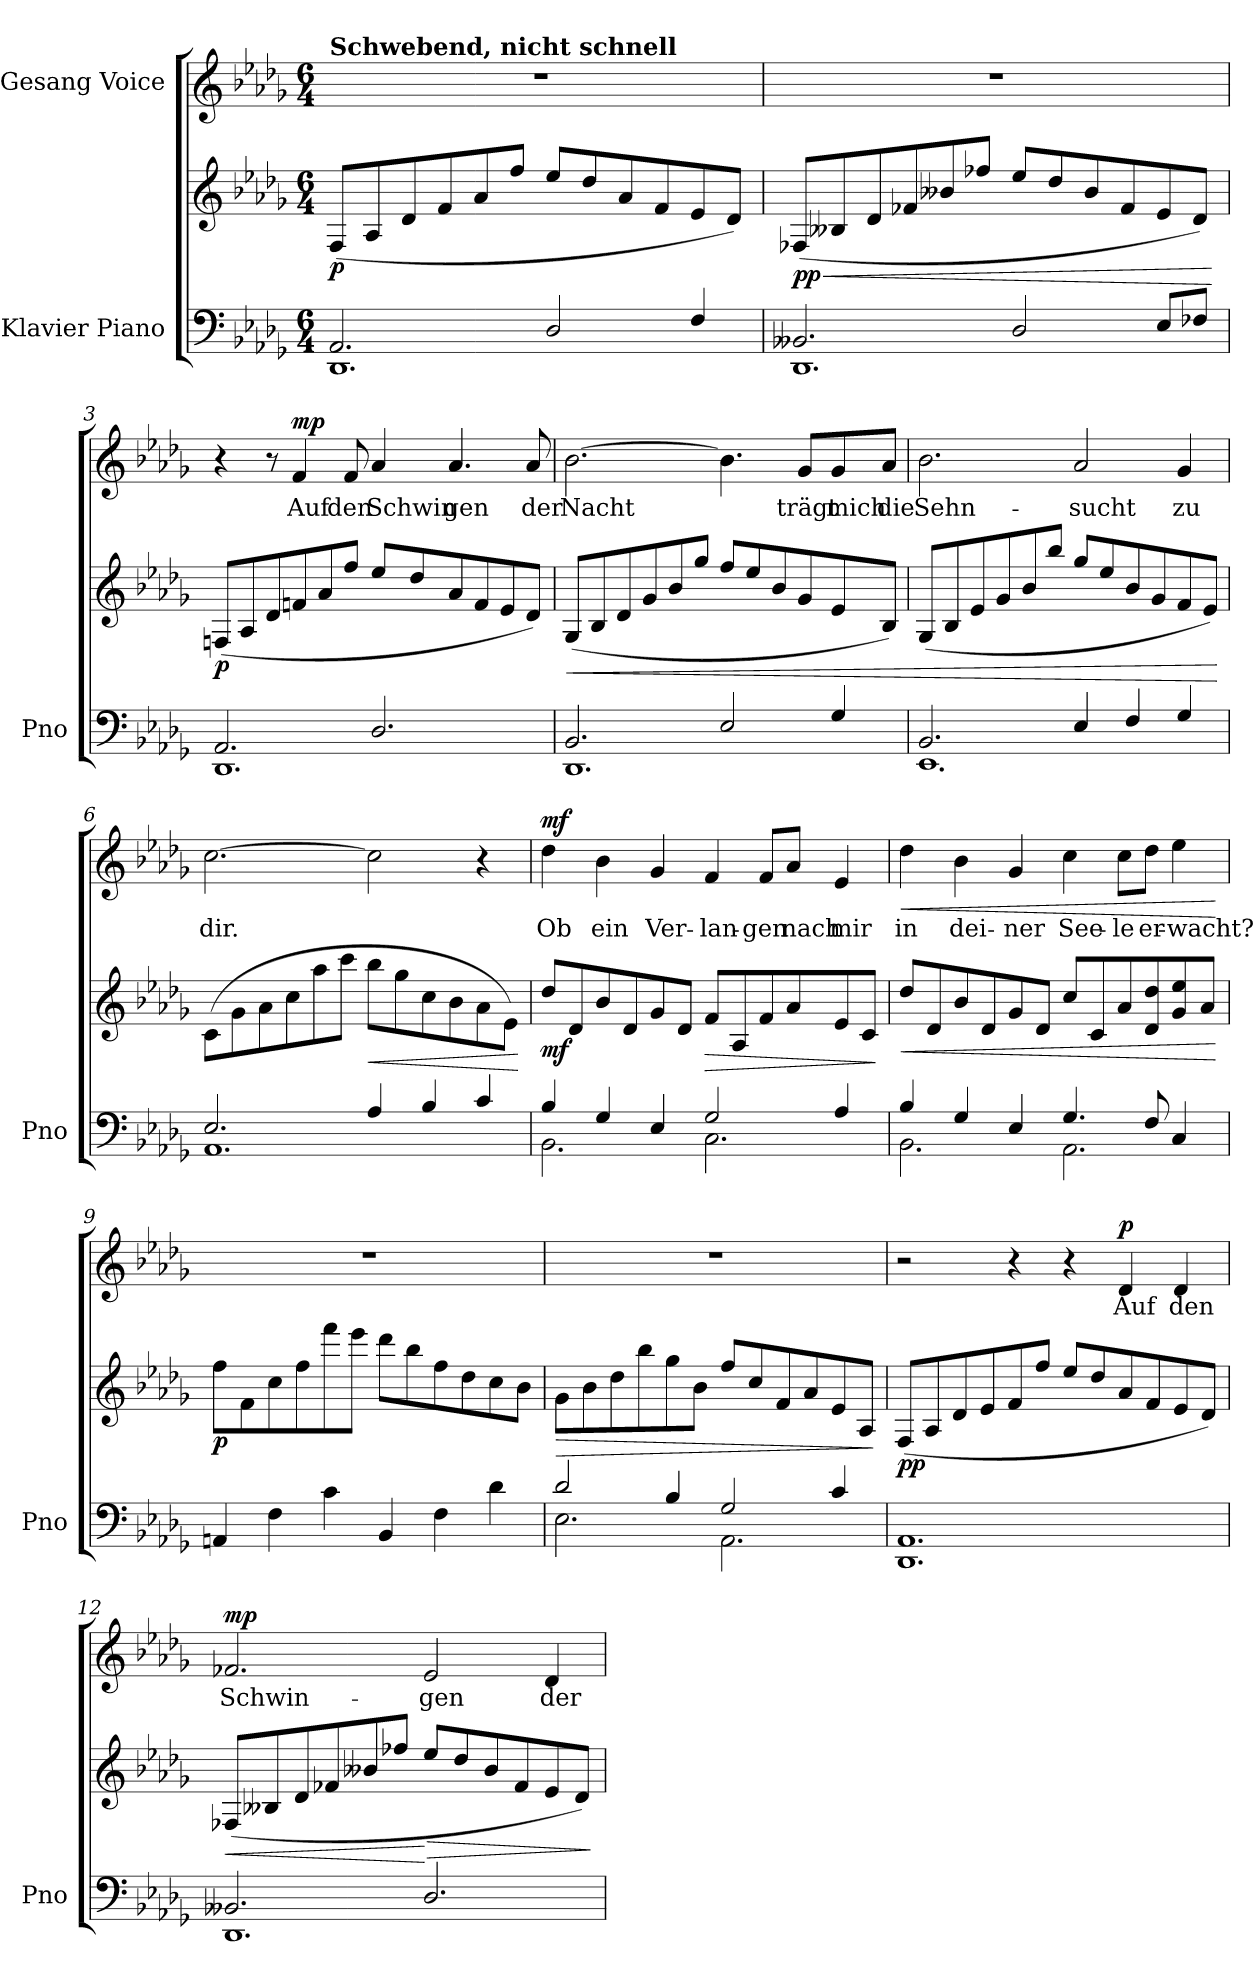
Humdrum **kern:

**kern	**kern	**dynam	**kern	**text	**dynam
*part2	*part2	*part2	*part1	*part1	*part1
*staff3	*staff2	*staff2/3	*staff1	*staff1	*staff1
*I"Klavier Piano	*	*	*I"Gesang Voice	*	*
*I'Pno	*	*	*	*	*
*clefF4	*clefG2	*	*clefG2	*	*
*k[b-e-a-d-g-]	*k[b-e-a-d-g-]	*	*k[b-e-a-d-g-]	*	*
*M6/4	*M6/4	*	*M6/4	*	*
=1	=1	=1	=1	=1	=1
*^	*	*	*	*	*
!	!	!	!	!LO:TX:a:B:t=Schwebend, nicht schnell	!	!
!	!	!	!LO:DY:b	!	!	!
2.AA-/	1.DD-	(>8F/L	p	1.r	.	.
.	.	8A-/	.	.	.	.
.	.	8d-/	.	.	.	.
.	.	8f/	.	.	.	.
.	.	8a-/	.	.	.	.
.	.	8ff/J	.	.	.	.
2D-/	.	8ee-/L	.	.	.	.
.	.	8dd-/	.	.	.	.
.	.	8a-/	.	.	.	.
.	.	8f/	.	.	.	.
4F/	.	8e-/	.	.	.	.
.	.	8d-/J)	.	.	.	.
=2	=2	=2	=2	=2	=2	=2
!	!	!	!LO:HP:b	!	!	!
!	!	!	!LO:DY:n=1:b	!	!	!
2.BB--X/	1.DD-	(>8F-X/L	< pp	1.r	.	.
.	.	8B--X/	.	.	.	.
.	.	8d-/	.	.	.	.
.	.	8f-X/	.	.	.	.
.	.	8b--X/	.	.	.	.
.	.	8ff-X/J	.	.	.	.
2D-/	.	8ee-/L	.	.	.	.
.	.	8dd-/	.	.	.	.
.	.	8b--/	.	.	.	.
.	.	8f-/	.	.	.	.
8E-/L	.	8e-/	.	.	.	.
8F-X/J	.	8d-/J)	.	.	.	.
*v	*v	*	*	*	*	*
.	.	[	.	.	.
!!LO:LB:g=z
=3	=3	=3	=3	=3	=3
*^	*	*	*	*	*
!	!	!	!LO:DY:b	!	!	!
2.AA-/	1.DD-	(>8Fn/L	p	4r	.	.
.	.	8A-/	.	.	.	.
.	.	8d-/	.	8r	.	.
!	!	!	!	!	!LO:LY:b	!LO:DY:a
.	.	8fn/	.	4f/	Auf	mp
.	.	8a-/	.	.	.	.
!	!	!	!	!	!LO:LY:b	!
.	.	8ff/J	.	8f/	den	.
!	!	!	!	!	!LO:LY:b	!
2.D-/	.	8ee-/L	.	4a-/	Schwin-	.
.	.	8dd-/	.	.	.	.
!	!	!	!	!	!LO:LY:b	!
.	.	8a-/	.	4.a-/	-gen	.
.	.	8f/	.	.	.	.
.	.	8e-/	.	.	.	.
!	!	!	!	!	!LO:LY:b	!
.	.	8d-/J)	.	8a-/	der	.
=4	=4	=4	=4	=4	=4	=4
!	!	!	!LO:HP:b	!	!LO:LY:b	!
2.BB-/	1.DD-	(>8G-/L	<	[2.b-\	Nacht	.
.	.	8B-/	.	.	.	.
.	.	8d-/	.	.	.	.
.	.	8g-/	.	.	.	.
.	.	8b-/	.	.	.	.
.	.	8gg-/J	.	.	.	.
2E-/	.	8ff/L	.	4.b-\]	.	.
.	.	8ee-/	.	.	.	.
.	.	8b-/	.	.	.	.
!	!	!	!	!	!LO:LY:b	!
.	.	8g-/	.	8g-/L	trägt	.
!	!	!	!	!	!LO:LY:b	!
4G-/	.	8e-/	.	8g-/	mich	.
!	!	!	!	!	!LO:LY:b	!
.	.	8B-/J)	.	8a-/J	die	.
=5	=5	=5	=5	=5	=5	=5
!	!	!	!	!	!LO:LY:b	!
2.BB-/	1.EE-	(>8G-/L	.	2.b-\	Sehn-	.
.	.	8B-/	.	.	.	.
.	.	8e-/	.	.	.	.
.	.	8g-/	.	.	.	.
.	.	8b-/	.	.	.	.
.	.	8bb-/J	.	.	.	.
!	!	!	!	!	!LO:LY:b	!
4E-/	.	8gg-/L	.	2a-/	-sucht	.
.	.	8ee-/	.	.	.	.
4F/	.	8b-/	.	.	.	.
.	.	8g-/	.	.	.	.
!	!	!	!	!	!LO:LY:b	!
4G-/	.	8f/	.	4g-/	zu	.
.	.	8e-/J)	.	.	.	.
*v	*v	*	*	*	*	*
.	.	[	.	.	.
!!LO:LB:g=z
=6	=6	=6	=6	=6	=6
*^	*	*	*	*	*
!	!	!	!	!	!LO:LY:b	!
2.E-/	1.AA-	(>8c\L	.	[2.cc\	dir.	.
.	.	8g-\	.	.	.	.
.	.	8a-\	.	.	.	.
.	.	8cc\	.	.	.	.
.	.	8aa-\	.	.	.	.
.	.	8ccc\J	.	.	.	.
!	!	!	!LO:HP:b	!	!	!
4A-/	.	8bb-\L	<	2cc\]	.	.
.	.	8gg-\	.	.	.	.
4B-/	.	8cc\	.	.	.	.
.	.	8b-\	.	.	.	.
4c/	.	8a-\	.	4r	.	.
.	.	8e-\J)	.	.	.	.
*v	*v	*	*	*	*	*
.	.	[	.	.	.
=7	=7	=7	=7	=7	=7
*^	*	*	*	*	*
!	!	!	!LO:DY:b	!	!LO:LY:b	!LO:DY:a
4B-/	2.BB-\	8dd-/L	mf	4dd-\	Ob	mf
.	.	8d-/	.	.	.	.
!	!	!	!	!	!LO:LY:b	!
4G-/	.	8b-/	.	4b-\	ein	.
.	.	8d-/	.	.	.	.
!	!	!	!	!	!LO:LY:b	!
4E-/	.	8g-/	.	4g-/	Ver-	.
.	.	8d-/J	.	.	.	.
!	!	!	!LO:HP:b	!	!LO:LY:b	!
2G-/	2.C\	8f/L	>	4f/	-lan-	.
.	.	8A-/	.	.	.	.
!	!	!	!	!	!LO:LY:b	!
.	.	8f/	.	8f/L	-gen	.
!	!	!	!	!	!LO:LY:b	!
.	.	8a-/	.	8a-/J	nach	.
!	!	!	!	!	!LO:LY:b	!
4A-/	.	8e-/	.	4e-/	mir	.
.	.	8c/J	.	.	.	.
*v	*v	*	*	*	*	*
.	.	]	.	.	.
=8	=8	=8	=8	=8	=8
*^	*	*	*	*	*
!	!	!	!LO:HP:b	!	!LO:LY:b	!LO:HP:b
4B-/	2.BB-\	8dd-/L	<	4dd-\	in	<
.	.	8d-/	.	.	.	.
!	!	!	!	!	!LO:LY:b	!
4G-/	.	8b-/	.	4b-\	dei-	.
.	.	8d-/	.	.	.	.
!	!	!	!	!	!LO:LY:b	!
4E-/	.	8g-/	.	4g-/	-ner	.
.	.	8d-/J	.	.	.	.
!	!	!	!	!	!LO:LY:b	!
4.G-/	2.AA-\	8cc/L	.	4cc\	See-	.
.	.	8c/	.	.	.	.
!	!	!	!	!	!LO:LY:b	!
.	.	8a-/	.	8cc\L	-le	.
!	!	!	!	!	!LO:LY:b	!
8F/	.	8d-/ 8dd-/	.	8dd-\J	er-	.
!	!	!	!	!	!LO:LY:b	!
4C/	.	8g-/ 8ee-/	.	4ee-\	-wacht?	.
.	.	8a-/J	.	.	.	.
*v	*v	*	*	*	*	*
.	.	[	.	.	[
!!LO:LB:g=z
=9	=9	=9	=9	=9	=9
!	!	!LO:DY:b	!	!	!
4AAn/	8ff\L	p	1.r	.	.
.	8f\	.	.	.	.
4F\	8cc\	.	.	.	.
.	8ff\	.	.	.	.
4c\	8fff\	.	.	.	.
.	8eee-\J	.	.	.	.
4BB-/	8ddd-\L	.	.	.	.
.	8bb-\	.	.	.	.
4F\	8ff\	.	.	.	.
.	8dd-\	.	.	.	.
4d-\	8cc\	.	.	.	.
.	8b-\J	.	.	.	.
=10	=10	=10	=10	=10	=10
*^	*	*	*	*	*
!	!	!	!LO:HP:b	!	!	!
2d-/	2.E-\	8g-\L	>	1.r	.	.
.	.	8b-\	.	.	.	.
.	.	8dd-\	.	.	.	.
.	.	8bb-\	.	.	.	.
4B-/	.	8gg-\	.	.	.	.
.	.	8b-\J	.	.	.	.
2G-/	2.AA-\	8ff/L	.	.	.	.
.	.	8cc/	.	.	.	.
.	.	8f/	.	.	.	.
.	.	8a-/	.	.	.	.
4c/	.	8e-/	.	.	.	.
.	.	8A-/J	.	.	.	.
*v	*v	*	*	*	*	*
.	.	]	.	.	.
=11	=11	=11	=11	=11	=11
!	!	!LO:DY:b	!	!	!
1.DD- 1.AA-	(>8F/L	pp	2r	.	.
.	8A-/	.	.	.	.
.	8d-/	.	.	.	.
.	8e-/	.	.	.	.
.	8f/	.	4r	.	.
.	8ff/J	.	.	.	.
.	8ee-/L	.	4r	.	.
.	8dd-/	.	.	.	.
!	!	!	!	!LO:LY:b	!LO:DY:a
.	8a-/	.	4d-/	Auf	p
.	8f/	.	.	.	.
!	!	!	!	!LO:LY:b	!
.	8e-/	.	4d-/	den	.
.	8d-/J)	.	.	.	.
!!LO:PB:g=z
=12	=12	=12	=12	=12	=12
*^	*	*	*	*	*
!	!	!	!LO:HP:b	!	!LO:LY:b	!LO:DY:a
2.BB--X/	1.DD-	(>8F-X/L	<	2.f-X/	Schwin-	mp
.	.	8B--X/	.	.	.	.
.	.	8d-/	.	.	.	.
.	.	8f-X/	.	.	.	.
.	.	8b--X/	.	.	.	.
.	.	8ff-X/J	.	.	.	.
!	!	!	!LO:HP:n=1:b	!	!LO:LY:b	!
2.D-/	.	8ee-/L	[ >	2e-/	-gen	.
.	.	8dd-/	.	.	.	.
.	.	8b--/	.	.	.	.
.	.	8f-/	.	.	.	.
!	!	!	!	!	!LO:LY:b	!
.	.	8e-/	.	4d-/	der	.
.	.	8d-/J)	.	.	.	.
*v	*v	*	*	*	*	*
.	.	]	.	.	.
=	=	=	=	=	=
*-	*-	*-	*-	*-	*-
